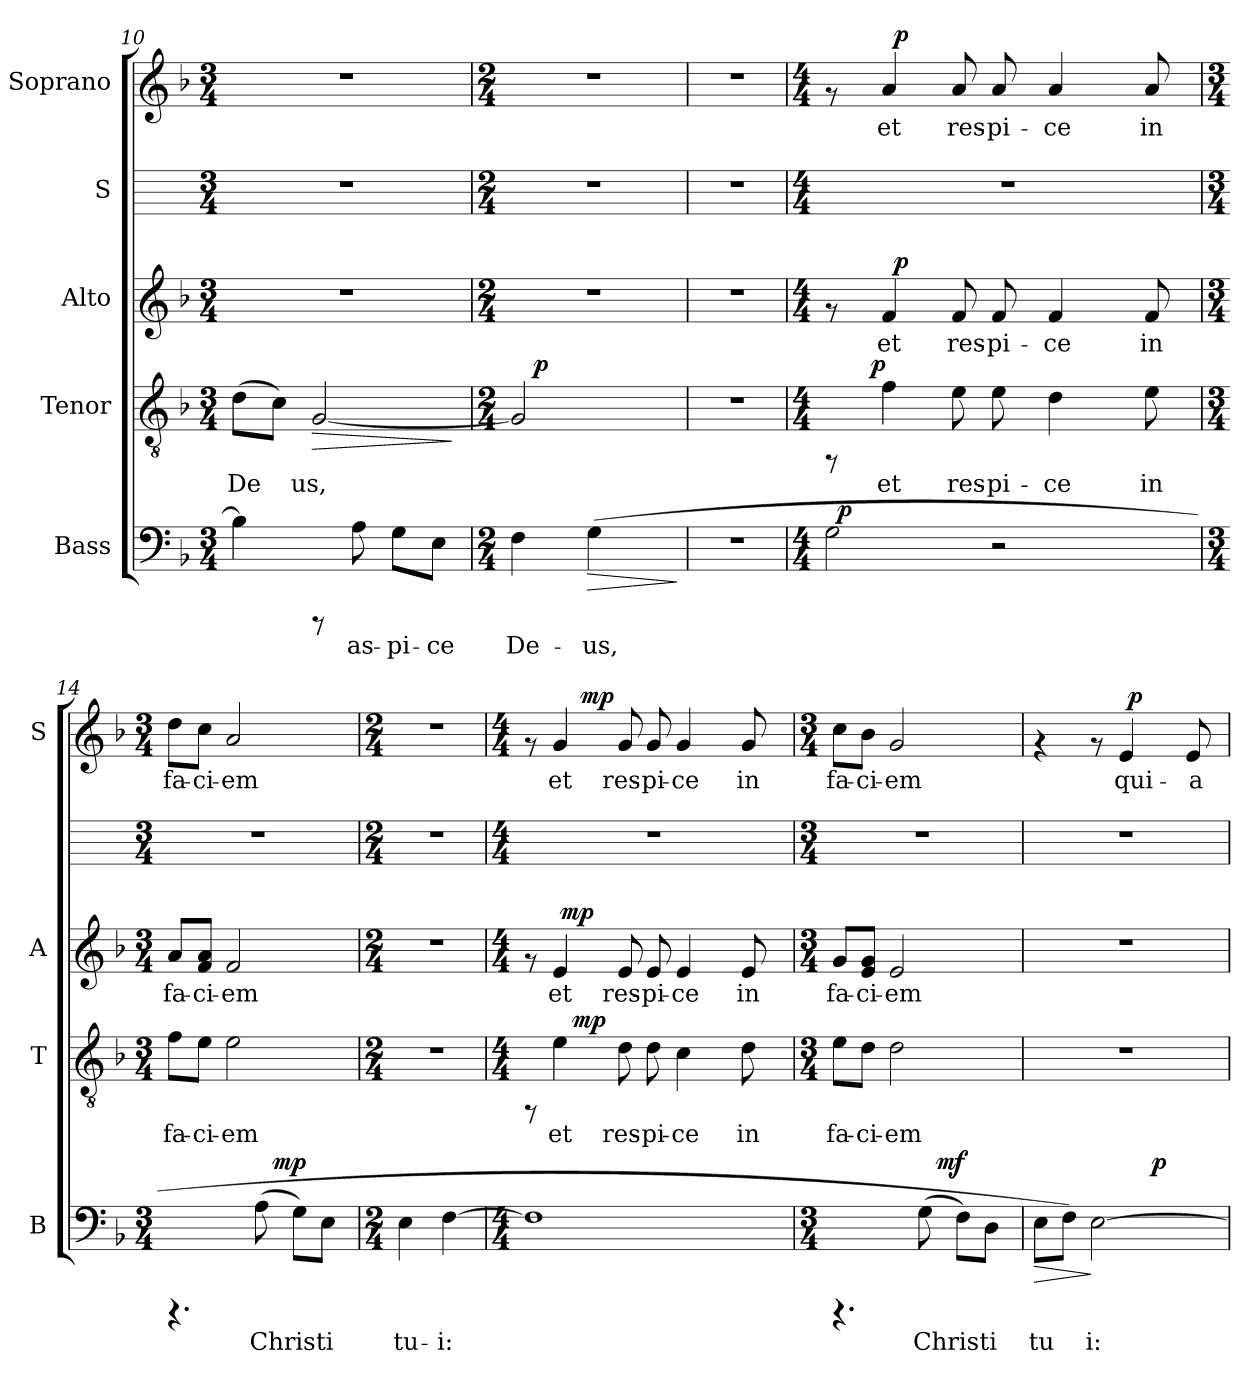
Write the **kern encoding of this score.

**kern	**text	**dynam	**kern	**text	**dynam	**kern	**text	**dynam	**kern	**kern	**text	**dynam
*part5	*part5	*part5	*part4	*part4	*part4	*part3	*part3	*part3	*part2	*part1	*part1	*part1
*staff5	*staff5	*staff5	*staff4	*staff4	*staff4	*staff3	*staff3	*staff3	*staff2	*staff1	*staff1	*staff1
*I"Bass	*	*	*I"Tenor	*	*	*I"Alto	*	*	*I"S	*I"Soprano	*	*
*I'B	*	*	*I'T	*	*	*I'A	*	*	*	*I'S	*	*
*clefF4	*	*	*clefGv2	*	*	*clefG2	*	*	*	*clefG2	*	*
*k[b-]	*	*	*k[b-]	*	*	*k[b-]	*	*	*k[]	*k[b-]	*	*
*F:	*	*	*F:	*	*	*F:	*	*	*C:	*F:	*	*
*M3/4	*	*	*M3/4	*	*	*M3/4	*	*	*M3/4	*M3/4	*	*
=10	=10	=10	=10	=10	=10	=10	=10	=10	=10	=10	=10	=10
!	!LO:LY:b	!	!	!LO:LY:b:cj	!	!	!	!	!	!	!	!
4B-\]	.	.	(>8d\L	De-	.	2.r	.	.	2.r	2.r	.	.
!	!	!	!	!LO:LY:b:cj	!	!	!	!	!	!	!	!
.	.	.	8c\J)	--	.	.	.	.	.	.	.	.
!	!	!	!	!LO:LY:b:cj	!LO:HP:b	!	!	!	!	!	!	!
8rCCC	.	.	[<2G/	-us,	>	.	.	.	.	.	.	.
!	!LO:LY:b	!	!	!	!	!	!	!	!	!	!	!
8A\	as-	.	.	.	.	.	.	.	.	.	.	.
!	!LO:LY:b	!	!	!	!	!	!	!	!	!	!	!
8G\L	-pi-	.	.	.	.	.	.	.	.	.	.	.
!	!LO:LY:b	!	!	!	!	!	!	!	!	!	!	!
8E\J	-ce	.	.	.	.	.	.	.	.	.	.	.
.	.	.	.	.	]	.	.	.	.	.	.	.
=11	=11	=11	=11	=11	=11	=11	=11	=11	=11	=11	=11	=11
*M2/4	*	*	*M2/4	*	*	*M2/4	*	*	*M2/4	*M2/4	*	*
!	!LO:LY:b	!	!	!LO:LY:b:cj	!	!	!	!	!	!	!	!
*	*	*	*^	*	*	*	*	*	*	*	*	*
4F\	De-	.	2G/]	32.ryy	.	.	2r	.	.	2r	2r	.	.
!	!	!	!	!	!	!LO:DY:a	!	!	!	!	!	!	!
.	.	.	.	4ryy	.	p	.	.	.	.	.	.	.
!	!LO:LY:b	!LO:HP:b	!	!	!	!	!	!	!	!	!	!	!
(>4G\	-us,	>	.	.	.	.	.	.	.	.	.	.	.
.	.	.	.	8ryy	.	.	.	.	.	.	.	.	.
.	.	.	.	16ryy	.	.	.	.	.	.	.	.	.
.	.	.	.	64ryy	.	.	.	.	.	.	.	.	.
.	.	]	.	.	.	.	.	.	.	.	.	.	.
*	*	*	*v	*v	*	*	*	*	*	*	*	*	*
=12	=12	=12	=12	=12	=12	=12	=12	=12	=12	=12	=12	=12
2r	.	.	2r	.	.	2r	.	.	2r	2r	.	.
!!LO:PB:g=z
=13	=13	=13	=13	=13	=13	=13	=13	=13	=13	=13	=13	=13
*M4/4	*	*	*M4/4	*	*	*M4/4	*	*	*M4/4	*M4/4	*	*
!	!LO:LY:b	!	!	!	!	!	!	!	!	!	!	!
*^	*	*	*^	*	*	*^	*	*	*	*^	*	*
2G\	64ryy	.	.	8rFF	16..ryy	.	.	8rf	8ryy	.	.	1r	8rf	8ryy	.	.
!	!	!	!LO:DY:a	!	!	!	!	!	!	!	!	!	!	!	!	!
.	2ryy	.	p	.	.	.	.	.	.	.	.	.	.	.	.	.
!	!	!	!	!	!	!	!LO:DY:a	!	!	!	!	!	!	!	!	!
.	.	.	.	.	2ryy	.	p	.	.	.	.	.	.	.	.	.
!	!	!	!	!	!	!LO:LY:b:cj	!	!	!	!LO:LY:b:cj	!	!	!	!	!LO:LY:b:cj	!
.	.	.	.	4f\	.	et	.	4f/	64ryy	et	.	.	4a/	64ryy	et	.
!	!	!	!	!	!	!	!	!	!	!	!LO:DY:a	!	!	!	!	!LO:DY:a
.	.	.	.	.	.	.	.	.	2ryy	.	p	.	.	2ryy	.	p
!	!	!	!	!	!	!LO:LY:b:cj	!	!	!	!LO:LY:b:cj	!	!	!	!	!LO:LY:b:cj	!
.	.	.	.	8e\	.	res-	.	8f/	.	res-	.	.	8a/	.	res-	.
!	!	!	!	!	!	!LO:LY:b:cj	!	!	!	!LO:LY:b:cj	!	!	!	!	!LO:LY:b:cj	!
2r	.	.	.	8e\	.	-pi-	.	8f/	.	-pi-	.	.	8a/	.	-pi-	.
.	4ryy	.	.	.	.	.	.	.	.	.	.	.	.	.	.	.
.	.	.	.	.	4ryy	.	.	.	.	.	.	.	.	.	.	.
!	!	!	!	!	!	!LO:LY:b:cj	!	!	!	!LO:LY:b:cj	!	!	!	!	!LO:LY:b:cj	!
.	.	.	.	4d\	.	-ce	.	4f/	.	-ce	.	.	4a/	.	-ce	.
.	.	.	.	.	.	.	.	.	4ryy	.	.	.	.	4ryy	.	.
.	8...ryy	.	.	.	.	.	.	.	.	.	.	.	.	.	.	.
.	.	.	.	.	8ryy	.	.	.	.	.	.	.	.	.	.	.
!	!	!	!	!	!	!LO:LY:b:cj	!	!	!	!LO:LY:b:cj	!	!	!	!	!LO:LY:b:cj	!
.	.	.	.	8e\	.	in	.	8f/	.	in	.	.	8a/	.	in	.
.	.	.	.	.	.	.	.	.	16..ryy	.	.	.	.	16..ryy	.	.
.	.	.	.	.	64ryy	.	.	.	.	.	.	.	.	.	.	.
*	*	*	*	*v	*v	*	*	*	*	*	*	*	*v	*v	*	*
*	*	*	*	*	*	*	*v	*v	*	*	*	*	*	*
=14	=14	=14	=14	=14	=14	=14	=14	=14	=14	=14	=14	=14	=14
*M3/4	*	*	*	*M3/4	*	*	*M3/4	*	*	*M3/4	*M3/4	*	*
*	*	*	*	*^	*	*	*^	*	*	*	*^	*	*
!	!	!	!	!	!	!LO:LY:b:cj	!	!	!	!LO:LY:b:cj	!	!	!	!	!LO:LY:b:cj	!
*	*	*	*	*v	*v	*	*	*	*	*	*	*	*v	*v	*	*
*	*	*	*	*	*	*	*v	*v	*	*	*	*	*	*
4.rCCC	4..ryy	.	.	8f\L	fa-	.	8a/L	fa-	.	2.r	8dd\L	fa-	.
!	!	!	!	!	!LO:LY:b:cj	!	!	!LO:LY:b:cj	!	!	!	!LO:LY:b:cj	!
.	.	.	.	8e\J	-ci-	.	8a/ 8f/J	-ci-	.	.	8cc\J	-ci-	.
!	!	!	!	!	!LO:LY:b:cj	!	!	!LO:LY:b:cj	!	!	!	!LO:LY:b:cj	!
.	.	.	.	2e\	-em	.	2f/	-em	.	.	2a/	-em	.
!	!	!LO:LY:b	!	!	!	!	!	!	!	!	!	!	!
(>8A\	.	Chris-	.	.	.	.	.	.	.	.	.	.	.
!	!	!	!LO:DY:a	!	!	!	!	!	!	!	!	!	!
.	4ryy	.	mp	.	.	.	.	.	.	.	.	.	.
!	!	!LO:LY:b	!	!	!	!	!	!	!	!	!	!	!
8G\L)	.	--	.	.	.	.	.	.	.	.	.	.	.
!	!	!LO:LY:b	!	!	!	!	!	!	!	!	!	!	!
8E\J	.	-ti	.	.	.	.	.	.	.	.	.	.	.
.	16ryy	.	.	.	.	.	.	.	.	.	.	.	.
*v	*v	*	*	*	*	*	*	*	*	*	*	*	*
=15	=15	=15	=15	=15	=15	=15	=15	=15	=15	=15	=15	=15
*M2/4	*	*	*M2/4	*	*	*M2/4	*	*	*M2/4	*M2/4	*	*
*^	*	*	*	*	*	*	*	*	*	*	*	*
!	!	!LO:LY:b	!	!	!	!	!	!	!	!	!	!	!
*v	*v	*	*	*	*	*	*	*	*	*	*	*	*
4E\	tu-	.	2r	.	.	2r	.	.	2r	2r	.	.
!	!LO:LY:b	!	!	!	!	!	!	!	!	!	!	!
[>4F\	-i:	.	.	.	.	.	.	.	.	.	.	.
=16	=16	=16	=16	=16	=16	=16	=16	=16	=16	=16	=16	=16
*M4/4	*	*	*M4/4	*	*	*M4/4	*	*	*M4/4	*M4/4	*	*
!	!LO:LY:b	!	!	!	!	!	!	!	!	!	!	!
*	*	*	*^	*	*	*^	*	*	*	*^	*	*
1F]	.	.	8rFF	8ryy	.	.	8rf	8ryy	.	.	1r	8rf	8.ryy	.	.
!	!	!	!	!	!LO:LY:b:cj	!	!	!	!LO:LY:b:cj	!	!	!	!	!LO:LY:b:cj	!
.	.	.	4e\	32.ryy	et	.	4e/	64ryy	et	.	.	4g/	.	et	.
!	!	!	!	!	!	!	!	!	!	!LO:DY:a	!	!	!	!	!
.	.	.	.	.	.	.	.	2ryy	.	mp	.	.	.	.	.
!	!	!	!	!	!	!LO:DY:a	!	!	!	!	!	!	!	!	!
.	.	.	.	2ryy	.	mp	.	.	.	.	.	.	.	.	.
!	!	!	!	!	!	!	!	!	!	!	!	!	!	!	!LO:DY:a
.	.	.	.	.	.	.	.	.	.	.	.	.	2ryy	.	mp
!	!	!	!	!	!LO:LY:b:cj	!	!	!	!LO:LY:b:cj	!	!	!	!	!LO:LY:b:cj	!
.	.	.	8d\	.	res-	.	8e/	.	res-	.	.	8g/	.	res-	.
!	!	!	!	!	!LO:LY:b:cj	!	!	!	!LO:LY:b:cj	!	!	!	!	!LO:LY:b:cj	!
.	.	.	8d\	.	-pi-	.	8e/	.	-pi-	.	.	8g/	.	-pi-	.
!	!	!	!	!	!LO:LY:b:cj	!	!	!	!LO:LY:b:cj	!	!	!	!	!LO:LY:b:cj	!
.	.	.	4c\	.	-ce	.	4e/	.	-ce	.	.	4g/	.	-ce	.
.	.	.	.	.	.	.	.	4ryy	.	.	.	.	.	.	.
.	.	.	.	4ryy	.	.	.	.	.	.	.	.	.	.	.
.	.	.	.	.	.	.	.	.	.	.	.	.	4ryy	.	.
!	!	!	!	!	!LO:LY:b:cj	!	!	!	!LO:LY:b:cj	!	!	!	!	!LO:LY:b:cj	!
.	.	.	8d\	.	in	.	8e/	.	in	.	.	8g/	.	in	.
.	.	.	.	.	.	.	.	16..ryy	.	.	.	.	.	.	.
.	.	.	.	16ryy	.	.	.	.	.	.	.	.	.	.	.
.	.	.	.	.	.	.	.	.	.	.	.	.	16ryy	.	.
.	.	.	.	64ryy	.	.	.	.	.	.	.	.	.	.	.
*	*	*	*v	*v	*	*	*	*	*	*	*	*v	*v	*	*
*	*	*	*	*	*	*v	*v	*	*	*	*	*	*
=17	=17	=17	=17	=17	=17	=17	=17	=17	=17	=17	=17	=17
*M3/4	*	*	*M3/4	*	*	*M3/4	*	*	*M3/4	*M3/4	*	*
*	*	*	*^	*	*	*^	*	*	*	*^	*	*
!	!	!	!	!	!LO:LY:b:cj	!	!	!	!LO:LY:b:cj	!	!	!	!	!LO:LY:b:cj	!
*	*	*	*v	*v	*	*	*	*	*	*	*	*v	*v	*	*
*^	*	*	*	*	*	*v	*v	*	*	*	*	*	*
4.rCCC	4..ryy	.	.	8e\L	fa-	.	8g/L	fa-	.	2.r	8cc\L	fa-	.
!	!	!	!	!	!LO:LY:b:cj	!	!	!LO:LY:b:cj	!	!	!	!LO:LY:b:cj	!
.	.	.	.	8d\J	-ci-	.	8g/ 8e/J	-ci-	.	.	8b-\J	-ci-	.
!	!	!	!	!	!LO:LY:b:cj	!	!	!LO:LY:b:cj	!	!	!	!LO:LY:b:cj	!
.	.	.	.	2d\	-em	.	2e/	-em	.	.	2g/	-em	.
!	!	!LO:LY:b	!	!	!	!	!	!	!	!	!	!	!
(>8G\	.	Chris-	.	.	.	.	.	.	.	.	.	.	.
!	!	!	!LO:DY:a	!	!	!	!	!	!	!	!	!	!
.	4ryy	.	mf	.	.	.	.	.	.	.	.	.	.
!	!	!LO:LY:b	!	!	!	!	!	!	!	!	!	!	!
8F\L)	.	--	.	.	.	.	.	.	.	.	.	.	.
!	!	!LO:LY:b	!	!	!	!	!	!	!	!	!	!	!
8D\J	.	-ti	.	.	.	.	.	.	.	.	.	.	.
.	16ryy	.	.	.	.	.	.	.	.	.	.	.	.
!!LO:LB:g=z
=18	=18	=18	=18	=18	=18	=18	=18	=18	=18	=18	=18	=18	=18
!	!	!LO:LY:b	!LO:HP:b	!	!	!	!	!	!	!	!	!	!
*	*	*	*	*	*	*	*	*	*	*	*^	*	*
8E\L	4ryy	tu-	>	2.r	.	.	2.r	.	.	2.r	4rf	4ryy	.	.
!	!	!LO:LY:b	!	!	!	!	!	!	!	!	!	!	!	!
8F\J)	.	--	.	.	.	.	.	.	.	.	.	.	.	.
!	!	!LO:LY:b	!	!	!	!	!	!	!	!	!	!	!	!
[>2E\	8ryy	-i:	]	.	.	.	.	.	.	.	8rf	8ryy	.	.
!	!	!	!	!	!	!	!	!	!	!	!	!	!LO:LY:b:cj	!
.	16ryy	.	.	.	.	.	.	.	.	.	4e/	64ryy	qui-	.
!	!	!	!	!	!	!	!	!	!	!	!	!	!	!LO:DY:a
.	.	.	.	.	.	.	.	.	.	.	.	4ryy	.	p
.	64ryy	.	.	.	.	.	.	.	.	.	.	.	.	.
!	!	!	!LO:DY:a	!	!	!	!	!	!	!	!	!	!	!
.	4ryy	.	p	.	.	.	.	.	.	.	.	.	.	.
!	!	!	!	!	!	!	!	!	!	!	!	!	!LO:LY:b:cj	!
.	.	.	.	.	.	.	.	.	.	.	8e/	.	-a	.
.	.	.	.	.	.	.	.	.	.	.	.	16..ryy	.	.
.	32.ryy	.	.	.	.	.	.	.	.	.	.	.	.	.
*v	*v	*	*	*	*	*	*	*	*	*	*v	*v	*	*
=	=	=	=	=	=	=	=	=	=	=	=	=
*-	*-	*-	*-	*-	*-	*-	*-	*-	*-	*-	*-	*-
